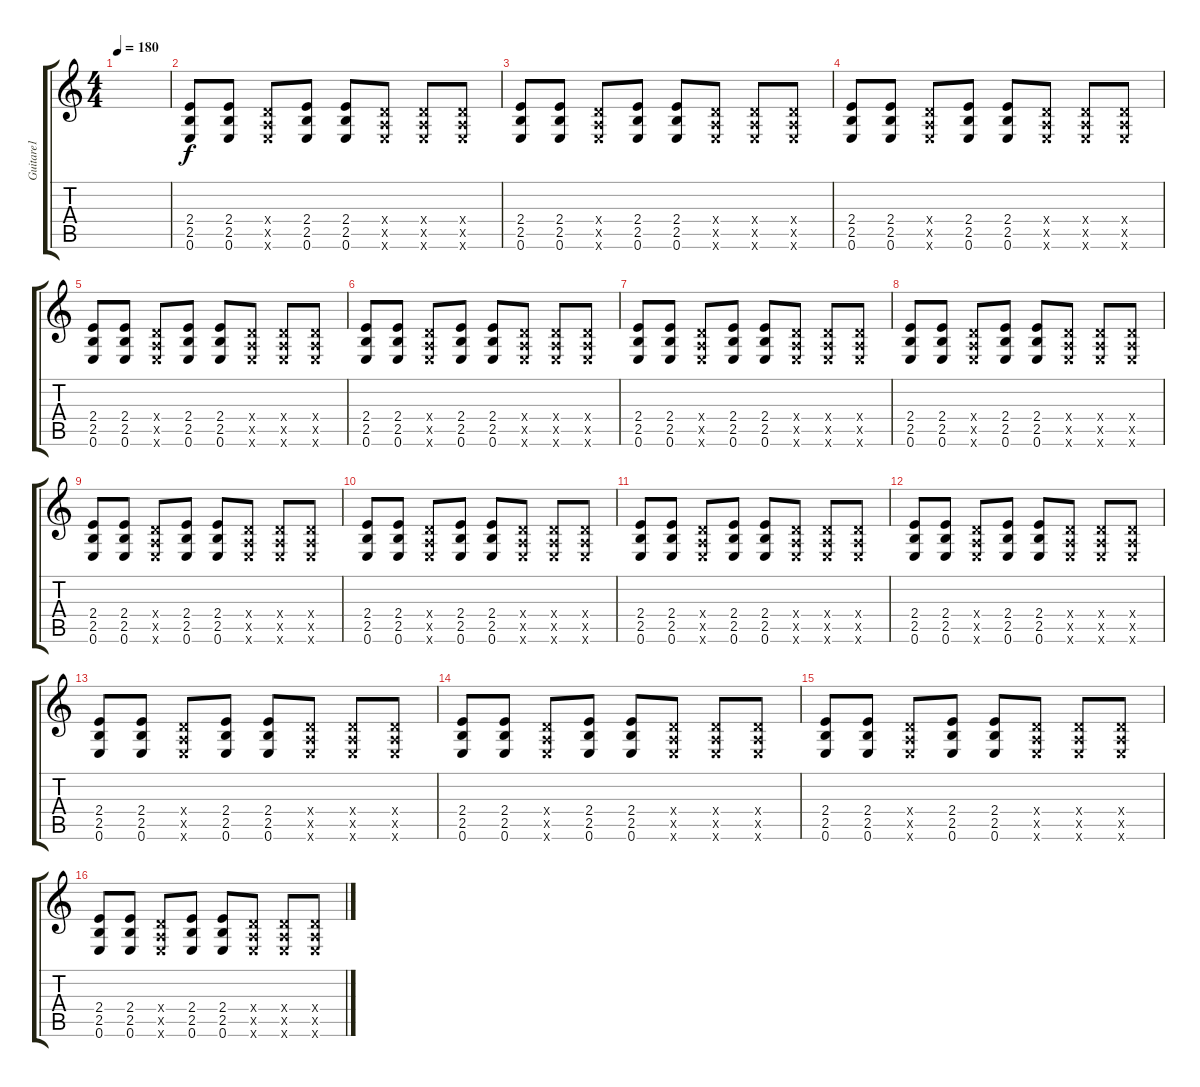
\track ("Guitare1" "Guitare1") {instrument acousticguitarsteel}
\staff {score tabs}
\tuning (E4 B3 G3 D3 A2 E2) {hide}
\ts (4 4)
\tempo 180
\clef g2
\ks c
|
(2.4 2.5 0.6).8 (2.4 2.5 0.6).8 (0.4{x} 0.5{x} 0.6{x}).8 (2.4 2.5 0.6).8 (2.4 2.5 0.6).8 (0.4{x} 0.5{x} 0.6{x}).8 (0.4{x} 0.5{x} 0.6{x}).8 (0.4{x} 0.5{x} 0.6{x}).8 |
(2.4 2.5 0.6).8 (2.4 2.5 0.6).8 (0.4{x} 0.5{x} 0.6{x}).8 (2.4 2.5 0.6).8 (2.4 2.5 0.6).8 (0.4{x} 0.5{x} 0.6{x}).8 (0.4{x} 0.5{x} 0.6{x}).8 (0.4{x} 0.5{x} 0.6{x}).8 |
(2.4 2.5 0.6).8 (2.4 2.5 0.6).8 (0.4{x} 0.5{x} 0.6{x}).8 (2.4 2.5 0.6).8 (2.4 2.5 0.6).8 (0.4{x} 0.5{x} 0.6{x}).8 (0.4{x} 0.5{x} 0.6{x}).8 (0.4{x} 0.5{x} 0.6{x}).8 |
(2.4 2.5 0.6).8 (2.4 2.5 0.6).8 (0.4{x} 0.5{x} 0.6{x}).8 (2.4 2.5 0.6).8 (2.4 2.5 0.6).8 (0.4{x} 0.5{x} 0.6{x}).8 (0.4{x} 0.5{x} 0.6{x}).8 (0.4{x} 0.5{x} 0.6{x}).8 |
(2.4 2.5 0.6).8 (2.4 2.5 0.6).8 (0.4{x} 0.5{x} 0.6{x}).8 (2.4 2.5 0.6).8 (2.4 2.5 0.6).8 (0.4{x} 0.5{x} 0.6{x}).8 (0.4{x} 0.5{x} 0.6{x}).8 (0.4{x} 0.5{x} 0.6{x}).8 |
(2.4 2.5 0.6).8 (2.4 2.5 0.6).8 (0.4{x} 0.5{x} 0.6{x}).8 (2.4 2.5 0.6).8 (2.4 2.5 0.6).8 (0.4{x} 0.5{x} 0.6{x}).8 (0.4{x} 0.5{x} 0.6{x}).8 (0.4{x} 0.5{x} 0.6{x}).8 |
(2.4 2.5 0.6).8 (2.4 2.5 0.6).8 (0.4{x} 0.5{x} 0.6{x}).8 (2.4 2.5 0.6).8 (2.4 2.5 0.6).8 (0.4{x} 0.5{x} 0.6{x}).8 (0.4{x} 0.5{x} 0.6{x}).8 (0.4{x} 0.5{x} 0.6{x}).8 |
(2.4 2.5 0.6).8 (2.4 2.5 0.6).8 (0.4{x} 0.5{x} 0.6{x}).8 (2.4 2.5 0.6).8 (2.4 2.5 0.6).8 (0.4{x} 0.5{x} 0.6{x}).8 (0.4{x} 0.5{x} 0.6{x}).8 (0.4{x} 0.5{x} 0.6{x}).8 |
(2.4 2.5 0.6).8 (2.4 2.5 0.6).8 (0.4{x} 0.5{x} 0.6{x}).8 (2.4 2.5 0.6).8 (2.4 2.5 0.6).8 (0.4{x} 0.5{x} 0.6{x}).8 (0.4{x} 0.5{x} 0.6{x}).8 (0.4{x} 0.5{x} 0.6{x}).8 |
(2.4 2.5 0.6).8 (2.4 2.5 0.6).8 (0.4{x} 0.5{x} 0.6{x}).8 (2.4 2.5 0.6).8 (2.4 2.5 0.6).8 (0.4{x} 0.5{x} 0.6{x}).8 (0.4{x} 0.5{x} 0.6{x}).8 (0.4{x} 0.5{x} 0.6{x}).8 |
(2.4 2.5 0.6).8 (2.4 2.5 0.6).8 (0.4{x} 0.5{x} 0.6{x}).8 (2.4 2.5 0.6).8 (2.4 2.5 0.6).8 (0.4{x} 0.5{x} 0.6{x}).8 (0.4{x} 0.5{x} 0.6{x}).8 (0.4{x} 0.5{x} 0.6{x}).8 |
(2.4 2.5 0.6).8 (2.4 2.5 0.6).8 (0.4{x} 0.5{x} 0.6{x}).8 (2.4 2.5 0.6).8 (2.4 2.5 0.6).8 (0.4{x} 0.5{x} 0.6{x}).8 (0.4{x} 0.5{x} 0.6{x}).8 (0.4{x} 0.5{x} 0.6{x}).8 |
(2.4 2.5 0.6).8 (2.4 2.5 0.6).8 (0.4{x} 0.5{x} 0.6{x}).8 (2.4 2.5 0.6).8 (2.4 2.5 0.6).8 (0.4{x} 0.5{x} 0.6{x}).8 (0.4{x} 0.5{x} 0.6{x}).8 (0.4{x} 0.5{x} 0.6{x}).8 |
(2.4 2.5 0.6).8 (2.4 2.5 0.6).8 (0.4{x} 0.5{x} 0.6{x}).8 (2.4 2.5 0.6).8 (2.4 2.5 0.6).8 (0.4{x} 0.5{x} 0.6{x}).8 (0.4{x} 0.5{x} 0.6{x}).8 (0.4{x} 0.5{x} 0.6{x}).8 |
(2.4 2.5 0.6).8 (2.4 2.5 0.6).8 (0.4{x} 0.5{x} 0.6{x}).8 (2.4 2.5 0.6).8 (2.4 2.5 0.6).8 (0.4{x} 0.5{x} 0.6{x}).8 (0.4{x} 0.5{x} 0.6{x}).8 (0.4{x} 0.5{x} 0.6{x}).8
